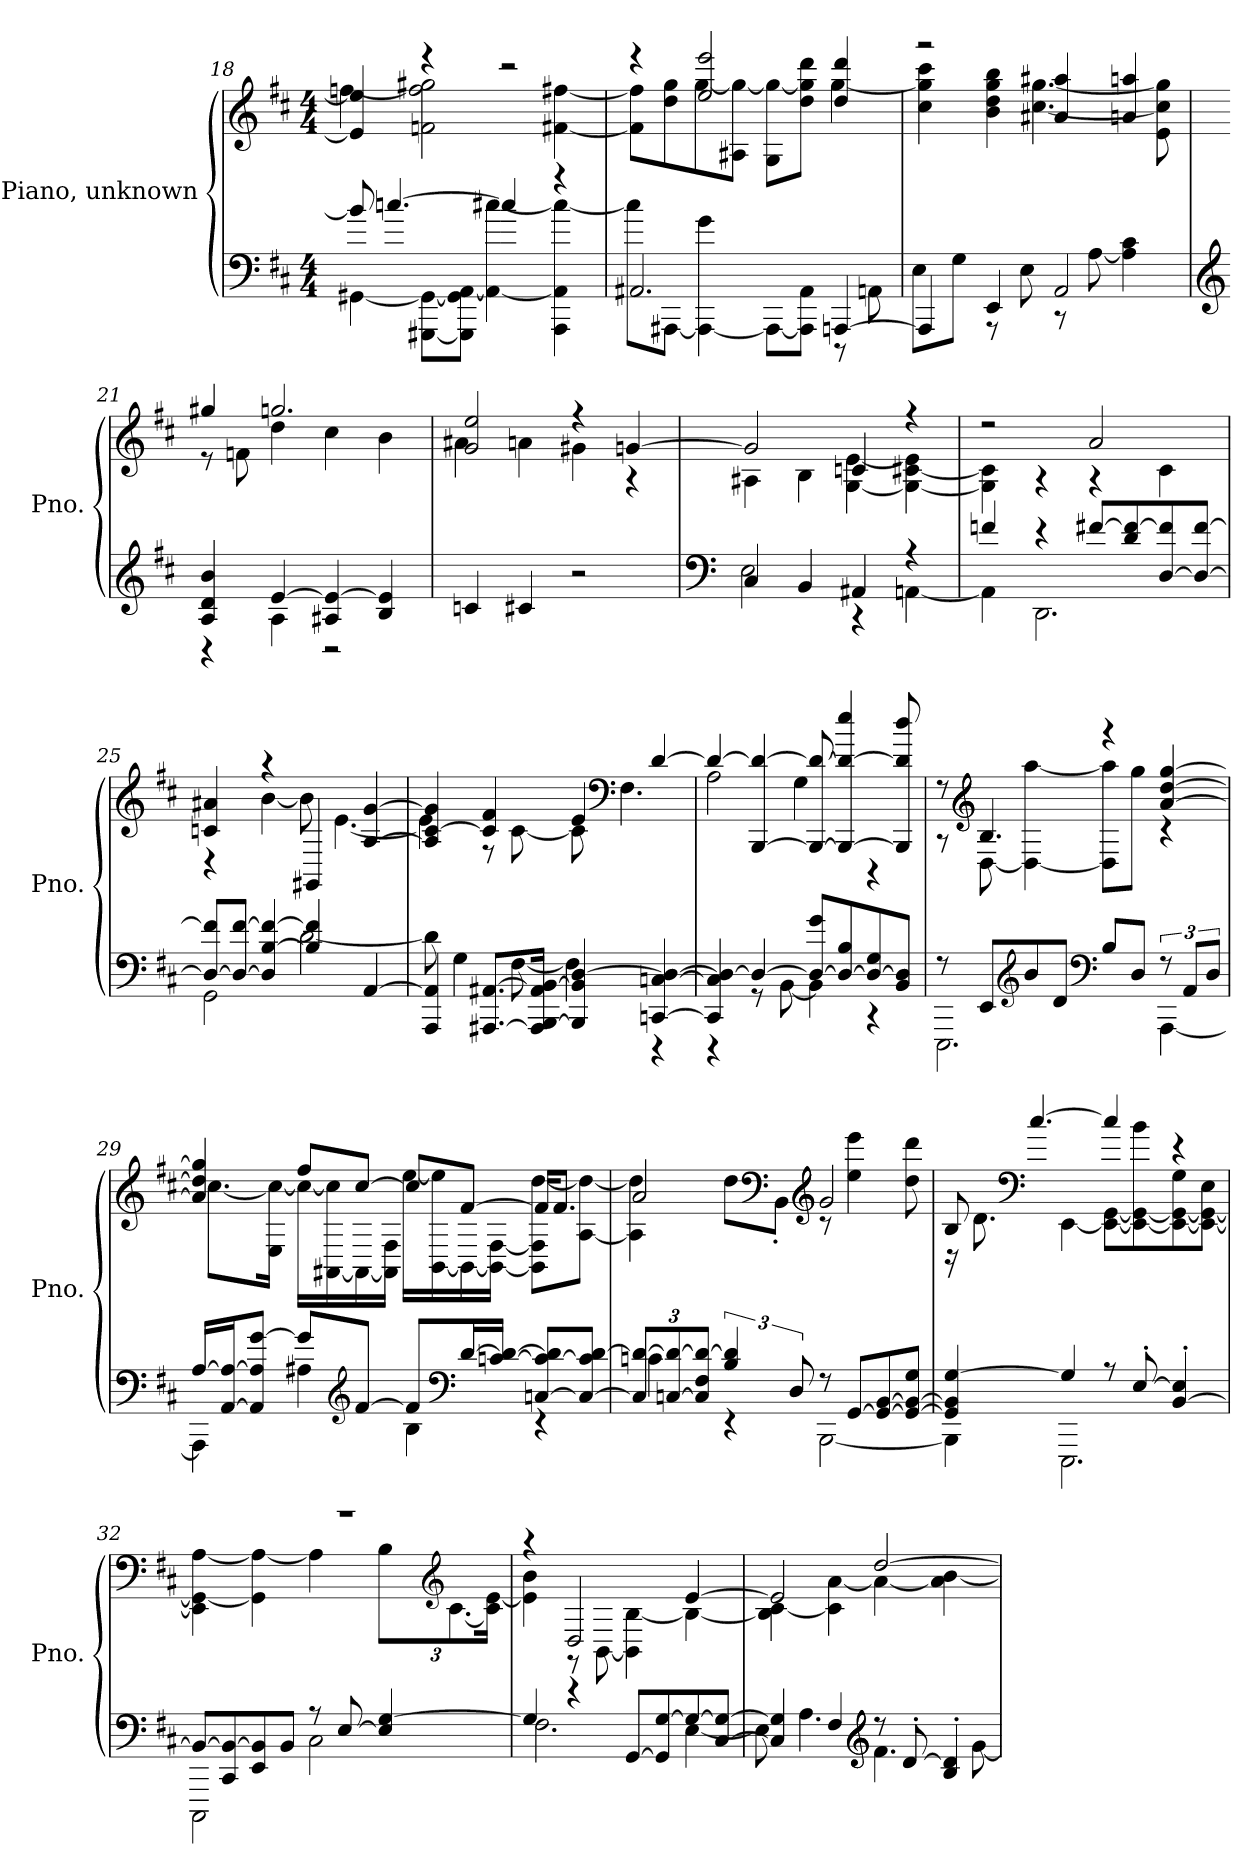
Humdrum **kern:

**kern	**kern
*part1	*part1
*staff2	*staff1
*I"Piano, unknown	*
*I'Pno.	*
*clefF4	*clefG2
*k[f#c#]	*k[f#c#]
*M4/4	*M4/4
=18	=18
*^	*^
8b/]	[4GG#X\	4e/] 4ee/]	[4ffn\
[4.ccn/	.	.	.
.	[8GGG#X\ 8GG#\_L	4r	2fn\ 2ff\] 2gg#X\
.	8GGG#\] 8GG#\] [8AA\J	.	.
4cc/]	4AA\_ [4cc#X\	2r	.
4r	4AAA\ 4AA\] 4cc#\_	.	[4f#X\ [4ff#X\
!!LO:PB:g=z	!!
=19	=19	=19	=19
2.AA#X/	8cc#\L]	4r	8f#\] 8ff#\]L
.	[8AAA#X\J	.	8dd\ 8gg\
.	4AAA#\_ 4g\	2ee/ 2eee/	[8gg\
.	.	.	8A#X\ 8gg\_J
.	8AAA#\L_	.	8G\ 8gg\_L
.	8AAA#\] 8AA#\J	.	8dd\ 8gg\] 8ddd\J
[4AAAn/	8r	4dd/ 4ddd/	[4gg\
.	8AAn\	.	.
=20	=20	=20	=20
4AAA/]	8E\L	2r	4cc#\ 4gg\] 4ccc#\
.	8G\J	.	.
4EE/	8r	.	4b\ 4dd\ 4gg\ 4bb\
.	8E\	.	.
2AA/	8r	4a#X/ 4aa#X/	[4.cc#\ [4.gg\
.	[8A\	.	.
.	4A\] 4c#\	4an/ 4aan/	.
.	.	.	8e\ 8cc#\] 8gg\]
=21	=21	=21	=21
*clefG2	*	*	*
4A/ 4d/ 4b/	4r	4gg#X/	8r
.	.	.	8fn\
[4e/	4A\	2.ggn/	4dd\
4A#X/ 4e/_	2r	.	4cc#\
4B/ 4e/]	.	.	4b\
*v	*v	*	*
=22	=22	=22
4cn/	2g/ 2ee/	4a#X\
4c#X/	.	4an\
2r	4r	4g#X\
.	[4gn/	4r
!!LO:LB:g=z	!!
=23	=23	=23
*clefF4	*	*
*^	*	*
4C#/	2E\	2g/]	4A#X\
4BB/	.	.	4B\
4AA#X/	4r	4cn/	[4G\ [4e\
4r	[4AAn\	4r	4G\_ [4c#X\ 4e\]
=24	=24	=24	=24
4fn/	4AA\]	2r	4G\] 4c#\]
4r	2.DD\	.	4r
[8f#X/L	.	2a/	4r
8d/ 8f#/_	.	.	.
[8D/ 8f#/]	.	.	4c#\
8D/_ [8f#/J	.	.	.
=25	=25	=25	=25
8D/_ 8f#/]L	2GG\	4cn/ 4a#X/	4r
8D/_ [8f#/J	.	.	.
4D/] [4B/ 4f#/_	.	4r	[4b\
4B/] 4f#/]	[2d\	4GG#X/	8b\]
.	.	.	[4.e\
[4AA/	.	[4A/ [4g/	.
!!LO:LB:g=z	!!
=26	=26	=26	=26
4AAA/ 4AA/]	8d\]	4A/] [4c#/ 4g/]	4e\]
.	4G\	.	.
[8.AAA#X/ [8.AA#X/L	.	4c#/] 4f#/	8r
.	[8F#\	.	[8c#\
16AAA#/] [16BBB/ 16AA#/] [16BB/Jk	.	.	.
4BBB/] 4BB/] [4D/	4F#\]	4e/	8c#\]
*	*	*clefF4	*
.	.	.	4.F#\
[4CCn/ [4Cn/ 4D/_	4r	[4d/	.
=27	=27	=27	=27
4CC/] 4C/] 4D/_	4r	4d/_	2A\
4D/_	8r	[4BBB/ 4d/_	.
.	[8BB\	.	.
8D/_ 8g/L	4BB\]	8BBB/_ 8d/_	4G\
8D/_ 8B/	.	4BBB/_ 4d/_ 4ee/	.
8D/_ 8G/	4r	.	4r
8BB/ 8D/]J	.	8BBB/] 8d/] 8dd/	.
=28	=28	=28	=28
8r	2.EEE\	8r	8r
*	*	*clefG2	*
8EE/L	.	4.B/	[8D\
*clefG2	*	*	*
8b/	.	.	4D\_ [4aa\
8d/J	.	.	.
*clefF4	*	*	*
8B/L	.	4r	8D\] 8aa\]L
8D/J	.	.	8gg\J
12r	[4AAA\	[4a/ [4dd/ [4gg/	4r
12AA/L	.	.	.
12D/J	.	.	.
!!LO:LB:g=z	!!
=29	=29	=29	=29
[16A/LL	4AAA\]	4a/] 4dd/] 4gg/]	[8.cc#\L
[16AA/ 16A/_J	.	.	.
8AA/] 8A/] [8g/J	.	.	.
.	.	.	16E\ 16cc#\_Jk
8g/L]	4A#X\	8ff#/L	16cc#\LL_
.	.	.	[16AA#X\ 16cc#\]
*clefG2	*	*	*
[8f#/J	.	[8cc#/J	16AA#\_
.	.	.	16AA#\] 16F#\JJ
8f#/L]	4B\	8cc#/L]	[16ee\LL
.	.	.	[16BB\ 16ee\]
*clefF4	*	*	*
[16d/L	.	[8f#/J	16BB\_
[16cn/ 16d/_JJ	.	.	16BB\_ [16F#\JJ
[8Cn/ 8c/_ 8d/]L	4r	16f#/KL]	8BB\] 8F#\] [8dd\L
.	.	8.f#/J	.
8C/_ 8c/] [8d/J	.	.	[8A\ 8dd\_J
=30	=30	=30	=30
*Xbrackettup	*	*	*
12C/] 12d/_L	4cn\	2a/	4A\] 4dd\]
[12Cn/ 12d/_	.	.	.
12C/] 12F#/ 12d/_J	.	.	.
*brackettup	*	*	*
6B/ 6d/]	4r	.	8dd\L
*	*	*clefF4	*
.	.	.	8BB'\J
12D/	.	.	.
*	*	*clefG2	*
8r	[2BBB\	2g/	8r
[8GG/L	.	.	4ee\ 4eee\
8GG/_ [8BB/	.	.	.
8GG/_ 8BB/_ 8G/J	.	.	8dd\ 8ddd\
!!LO:LB:g=z	!!
=31	=31	=31	=31
4GG/] 4BB/] [4G/	4BBB\]	8B/	16r
.	.	.	8.d\
*	*	*clefF4	*
.	.	[4.cc#/	.
4G/]	2.EEE\	.	[4EE\
8r	.	4cc#/]	8EE\_ [8GG\L
[8E'/	.	.	8EE\_ 8GG\_ 8b\
[4BB/' 4E/]'	.	4r	8EE\_ 8GG\_ 8G\
.	.	.	8EE\_ 8GG\_ 8E\J
=32	=32	=32	=32
8BB/L_	2CCC#\	1r	4EE\] 4GG\_ [4A\
8CC#/ 8BB/_	.	.	.
8EE/ 8BB/]	.	.	4GG\] 4A\_
8BB/J	.	.	.
8r	2C#\	.	4A\]
[8E/	.	.	.
*	*	*	*Xbrackettup
4E/] [4G/	.	.	12B\L
*	*	*clefG2	*
.	.	.	[12.c#\
.	.	.	24c#\] [24e\Jk
=33	=33	=33	=33
4G/]	2.F#\	4r	4e\] 4b\
4r	.	2D/	8r
.	.	.	[8BB\
[8GG/L	.	.	4BB\] [4B\
8GG/] [8G/	.	.	.
8G/_	[4E\	[4e/	4B\_
[8C#/ 8G/_J	.	.	.
!!LO:LB:g=z	!!
=34	=34	=34	=34
4C#/] 4G/]	8E\]	2e/]	4B\] [4c#\
.	4.A\	.	.
4F#/	.	.	4c#\] [4a\
*clefG2	*	*	*
8r	4.f#\	[2dd/	4a\_
[8d'/	.	.	.
4B/' 4d/]'	.	.	4a\] [4b\
.	[8g\	.	.
*v	*v	*	*
*	*v	*v
=	=
*-	*-
